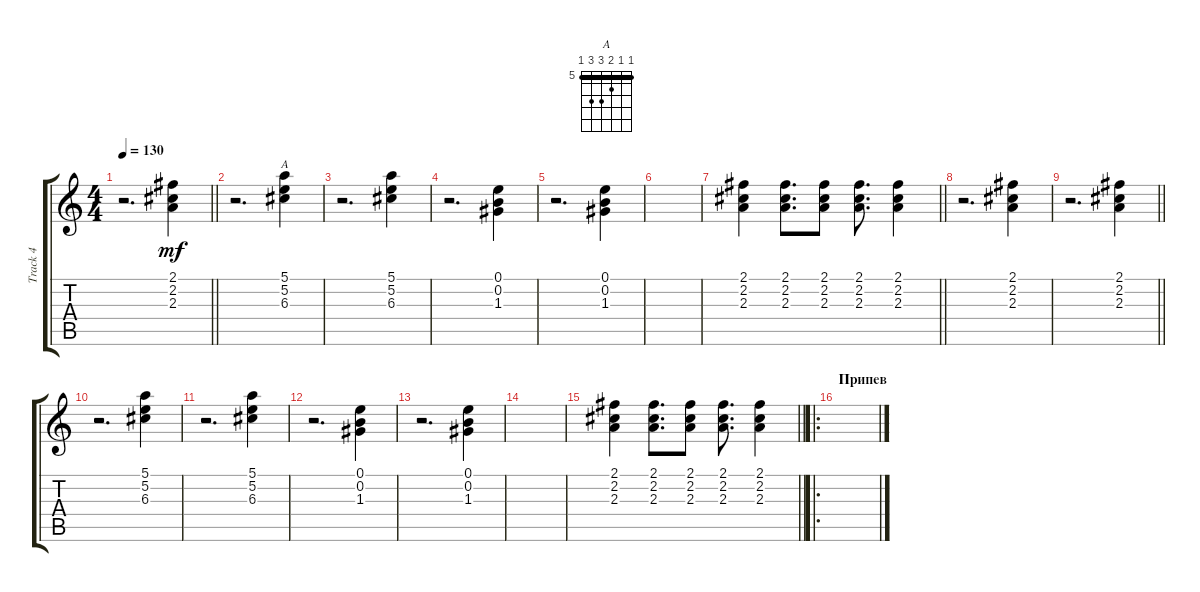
\track ("Track 4" "Track 4") {instrument distortionguitar}
\staff {score tabs}
\tuning (E4 B3 G3 D3 A2 E2) {hide}
\chord ("A" 5 5 6 7 7 5) {firstfret 5 barre 5}
\ts (4 4)
\tempo 130
\clef g2
\barLineRight lightlight
\ks c
r.2{d dy mf} (2.1 2.2 2.3).4 |
r.2{d} (5.1 5.2 6.3).4{ch "A"} |
r.2{d} (5.1 5.2 6.3).4 |
r.2{d} (0.1 0.2 1.3).4 |
r.2{d} (0.1 0.2 1.3).4 |
|
\barLineRight lightlight
(2.1 2.2 2.3).4 (2.1 2.2 2.3).8{d} (2.1 2.2 2.3).8 (2.1 2.2 2.3).8{d} (2.1 2.2 2.3).4 |
r.2{d} (2.1 2.2 2.3).4 |
\barLineRight lightlight
r.2{d} (2.1 2.2 2.3).4 |
r.2{d} (5.1 5.2 6.3).4 |
r.2{d} (5.1 5.2 6.3).4 |
r.2{d} (0.1 0.2 1.3).4 |
r.2{d} (0.1 0.2 1.3).4 |
|
\barLineRight lightlight
(2.1 2.2 2.3).4 (2.1 2.2 2.3).8{d} (2.1 2.2 2.3).8 (2.1 2.2 2.3).8{d} (2.1 2.2 2.3).4 |
\ro
\section ("" "Припев")
